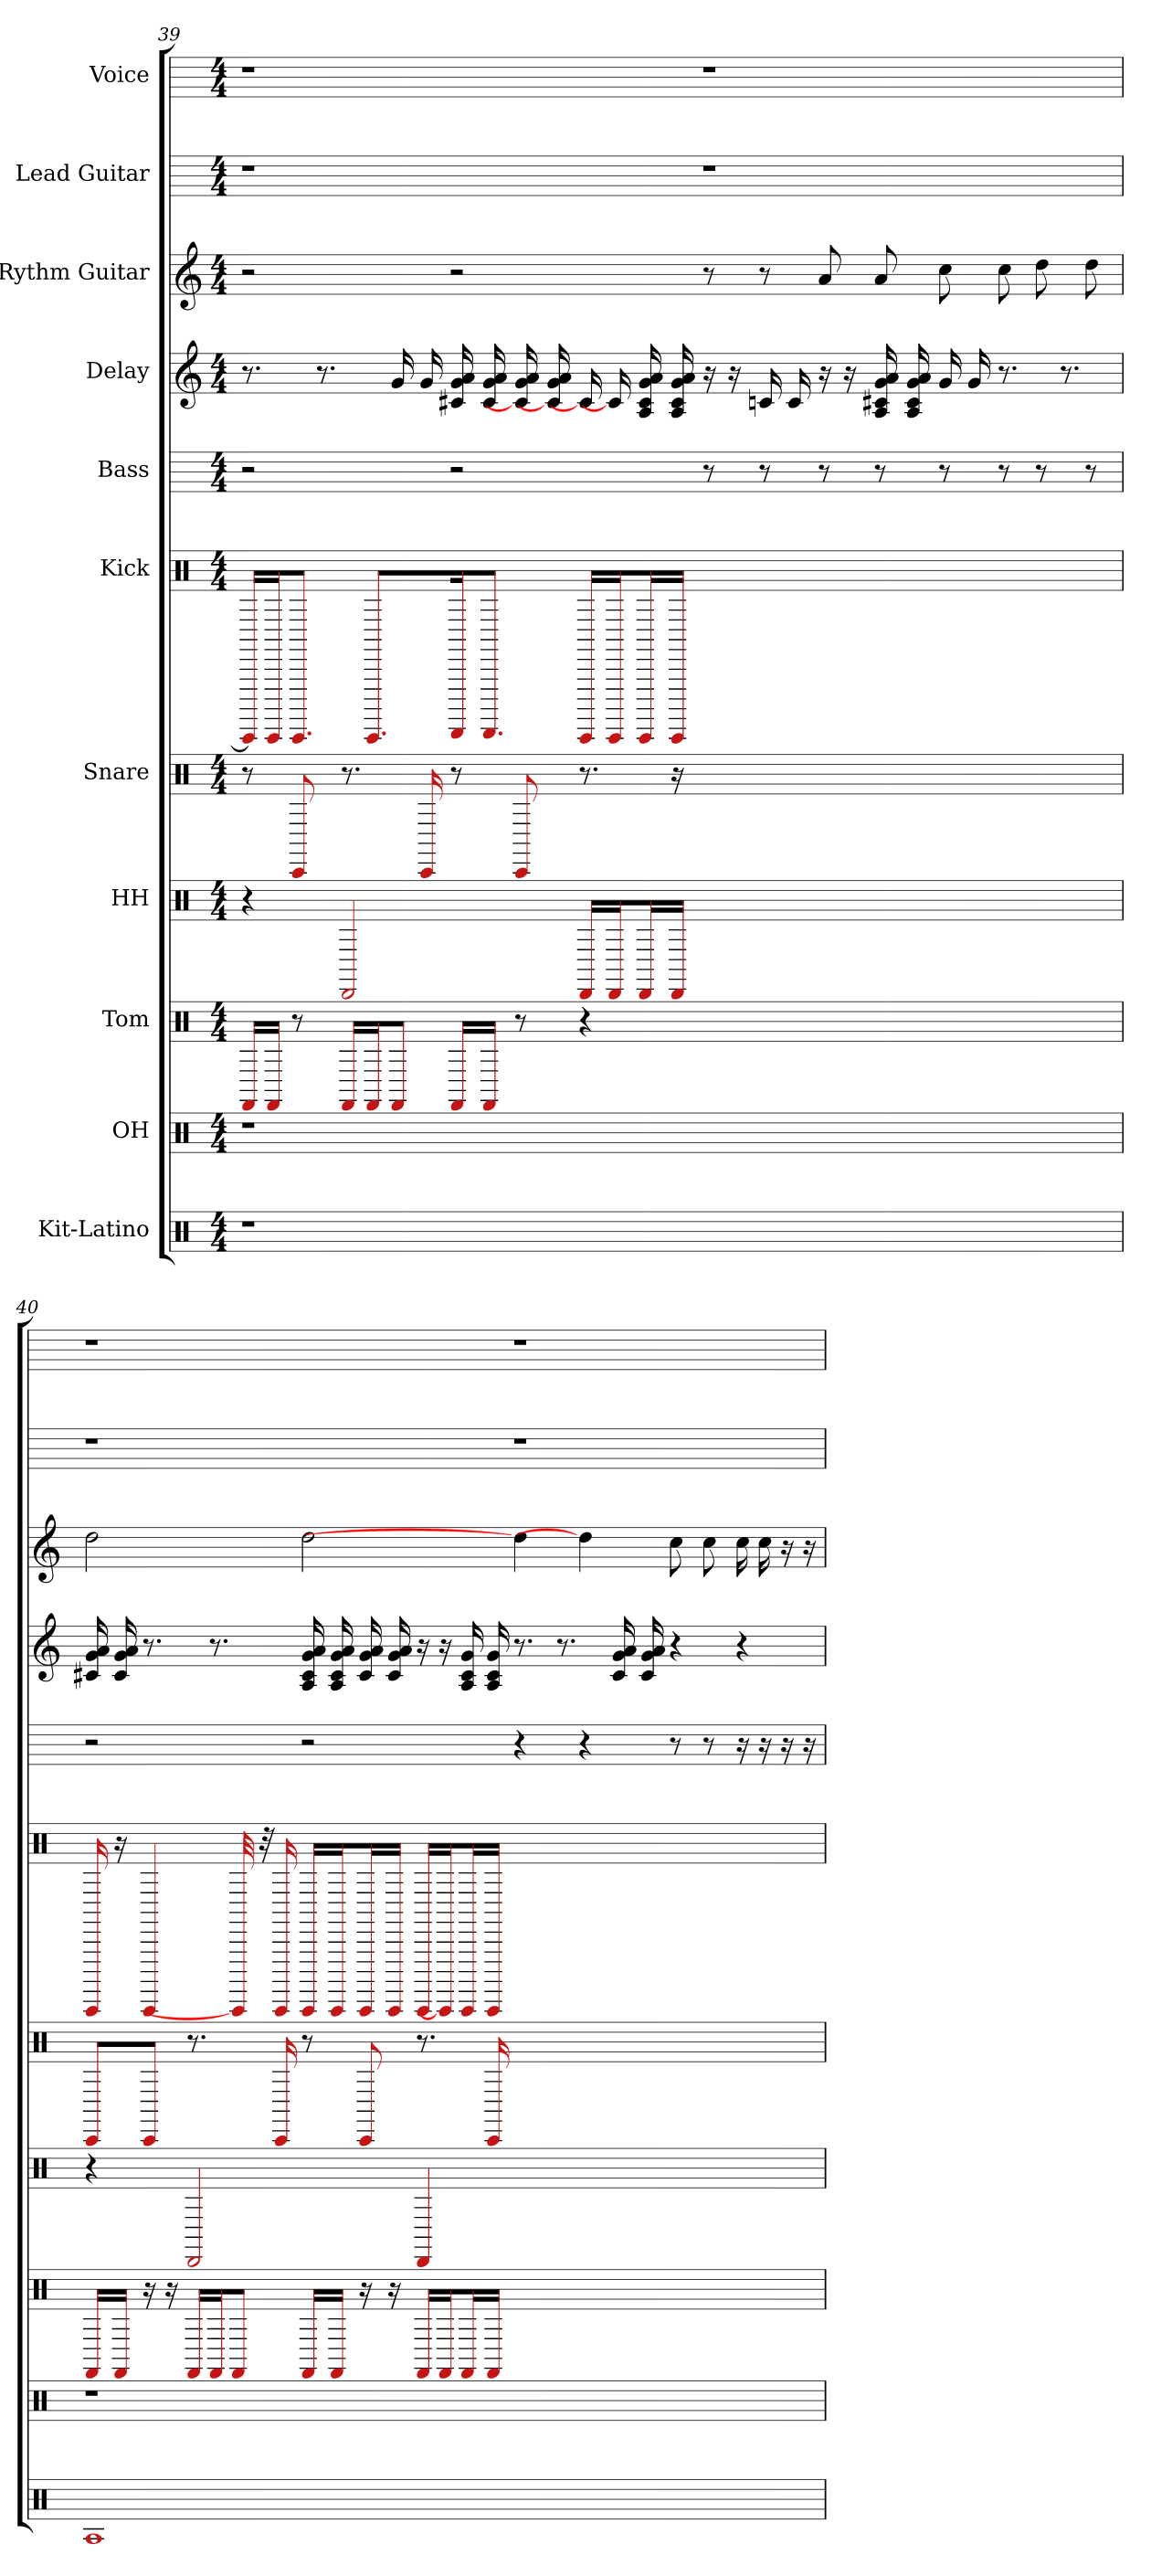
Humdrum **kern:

**kern	**kern	**kern	**kern	**kern	**kern	**kern	**kern	**kern	**kern	**kern
*part11	*part10	*part9	*part8	*part7	*part6	*part5	*part4	*part3	*part2	*part1
*staff11	*staff10	*staff9	*staff8	*staff7	*staff6	*staff5	*staff4	*staff3	*staff2	*staff1
*I"Kit-Latino	*I"OH	*I"Tom	*I"HH	*I"Snare	*I"Kick	*I"Bass	*I"Delay	*I"Rythm Guitar	*I"Lead Guitar	*I"Voice
*clefX	*clefX	*clefX	*clefX	*clefX	*clefX	*	*	*	*	*
*k[]	*k[]	*k[]	*k[]	*k[]	*k[]	*k[]	*k[]	*k[]	*k[]	*k[]
*M4/4	*M4/4	*M4/4	*M4/4	*M4/4	*M4/4	*M4/4	*M4/4	*M4/4	*M4/4	*M4/4
=39	=39	=39	=39	=39	=39	=39	=39	=39	=39	=39
1r	1r	16FF#/LL	4r	8r	16CCCC/LL]	2r	8.r	2r	1r	1r
.	.	16FF#/JJ	.	.	16CCCC/J	.	.	.	.	.
.	.	8r	.	8CC	8.CCCC/J	.	.	.	.	.
.	.	.	.	.	.	.	8.r	.	.	.
.	.	16FF#/LL	2DD	8.r	.	.	.	.	.	.
.	.	16FF#/J	.	.	8.CCCC#/L	.	.	.	.	.
.	.	8FF#/J	.	.	.	.	16g	.	.	.
.	.	.	.	16CC	.	.	16g	.	.	.
.	.	16FF#/LL	.	8r	16DDDD/K	2r	16a 16g 16c#	2r	.	.
.	.	16FF#/JJ	.	.	8.DDDD/J	.	16a 16g 16c#	.	.	.
.	.	8r	.	8CC	.	.	16a 16g 16c#]	.	.	.
.	.	.	.	.	.	.	16a 16g 16c#]	.	.	.
.	.	4r	16DD/LL	8.r	16CCCC/LL	.	16c#]	.	.	.
.	.	.	16DD/J	.	16CCCC#/J	.	16c#]	.	.	.
.	.	.	16DD/L	.	16CCCC/L	.	16c# 16a 16g 16A	.	.	.
.	.	.	16DD/JJ	16r	16CCCC/JJ	.	16c# 16a 16g 16A	.	.	.
1ryy	1ryy	1ryy	1ryy	1ryy	1ryy	8r	16r	8r	1r	1r
.	.	.	.	.	.	.	16r	.	.	.
.	.	.	.	.	.	8r	16c	8r	.	.
.	.	.	.	.	.	.	16c	.	.	.
.	.	.	.	.	.	8r	16r	8a	.	.
.	.	.	.	.	.	.	16r	.	.	.
.	.	.	.	.	.	8r	16c# 16a 16g 16A	8a	.	.
.	.	.	.	.	.	.	16c# 16a 16g 16A	.	.	.
.	.	.	.	.	.	8r	16g	8cc	.	.
.	.	.	.	.	.	.	16g	.	.	.
.	.	.	.	.	.	8r	8.r	8cc	.	.
.	.	.	.	.	.	8r	.	8dd	.	.
.	.	.	.	.	.	.	8.r	.	.	.
.	.	.	.	.	.	8r	.	8dd	.	.
=40	=40	=40	=40	=40	=40	=40	=40	=40	=40	=40
1A	1r	16FF#/LL	4r	8CC/L	16CCCC	2r	16c# 16g 16a	2dd	1r	1r
.	.	16FF#/JJ	.	.	16r	.	16c# 16g 16a	.	.	.
.	.	16r	.	8CC/J	4CCCC	.	8.r	.	.	.
.	.	16r	.	.	.	.	.	.	.	.
.	.	16FF#/LL	2DD	8.r	.	.	.	.	.	.
.	.	16FF#/J	.	.	.	.	8.r	.	.	.
.	.	8FF#/J	.	.	32CCCC]	.	.	.	.	.
.	.	.	.	.	32r	.	.	.	.	.
.	.	.	.	16CC	16CCCC#	.	.	.	.	.
.	.	16FF#/LL	.	8r	16CCCC/LL	2r	16a 16g 16c# 16A	2dd	.	.
.	.	16FF#/JJ	.	.	16CCCC/J	.	16a 16g 16c# 16A	.	.	.
.	.	16r	.	8CC	16CCCC/L	.	16a 16g 16c#	.	.	.
.	.	16r	.	.	16CCCC/JJ	.	16a 16g 16c#	.	.	.
.	.	16FF#/LL	4DD	8.r	16CCCC/LL	.	16r	.	.	.
.	.	16FF#/J	.	.	16CCCC/J]	.	16r	.	.	.
.	.	16FF#/L	.	.	16CCCC/L	.	16A 16c# 16g	.	.	.
.	.	16FF#/JJ	.	16CC	16CCCC/JJ	.	16A 16c# 16g	.	.	.
1ryy	1ryy	1ryy	1ryy	1ryy	1ryy	4r	8.r	4dd]	1r	1r
.	.	.	.	.	.	.	8.r	.	.	.
.	.	.	.	.	.	4r	.	4dd]	.	.
.	.	.	.	.	.	.	16a 16g 16c#	.	.	.
.	.	.	.	.	.	.	16a 16g 16c#	.	.	.
.	.	.	.	.	.	8r	4r	8cc	.	.
.	.	.	.	.	.	8r	.	8cc	.	.
.	.	.	.	.	.	16r	4r	16cc	.	.
.	.	.	.	.	.	16r	.	16cc	.	.
.	.	.	.	.	.	16r	.	16r	.	.
.	.	.	.	.	.	16r	.	16r	.	.
=	=	=	=	=	=	=	=	=	=	=
*-	*-	*-	*-	*-	*-	*-	*-	*-	*-	*-
